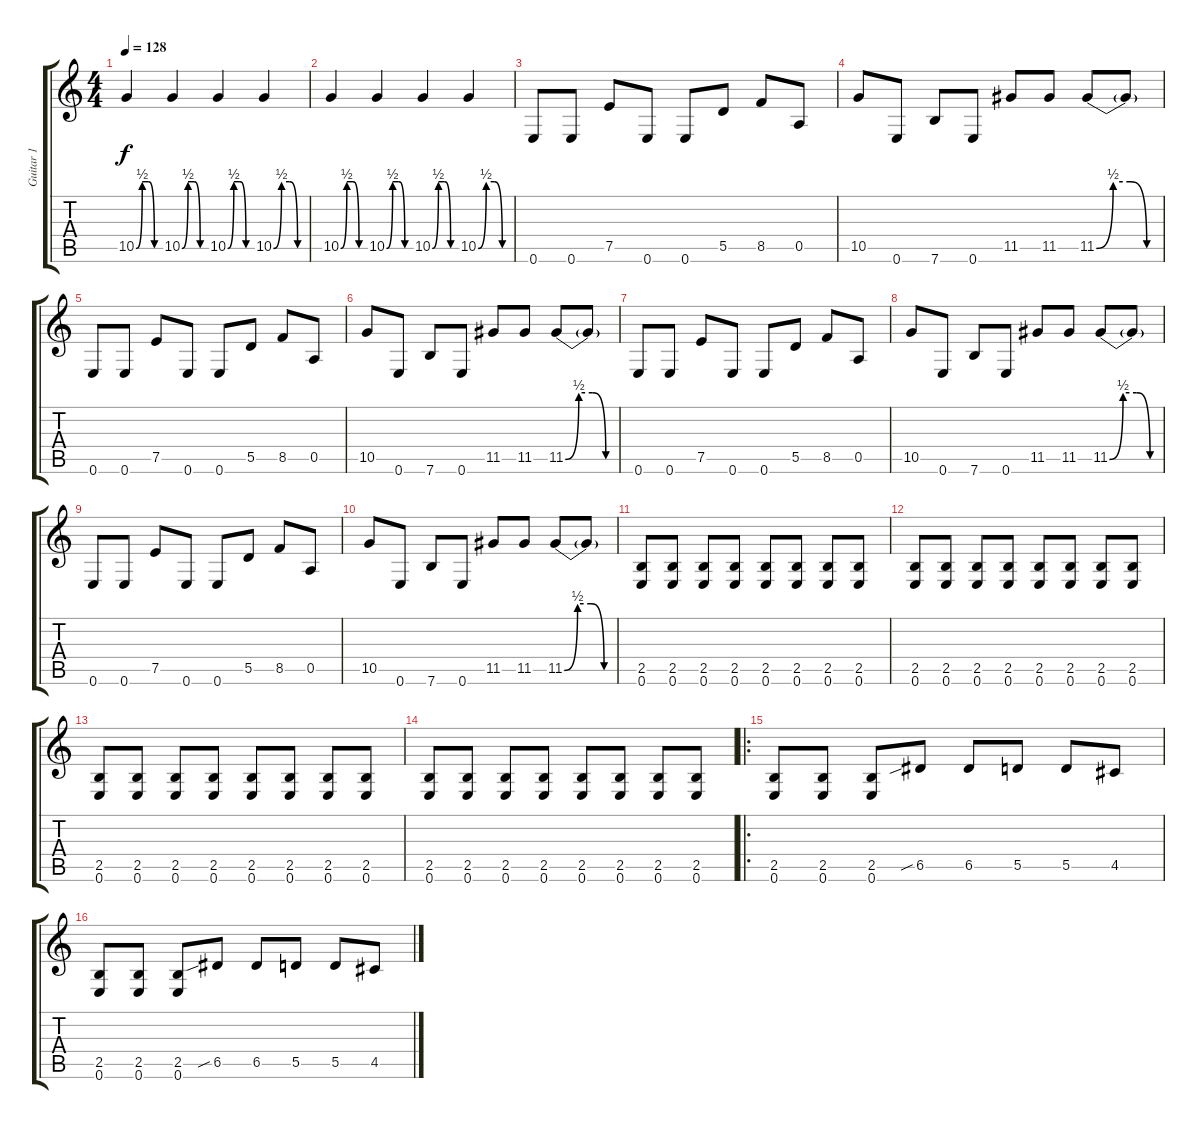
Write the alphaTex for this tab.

\track ("Guitar 1" "Guitar 1") {instrument distortionguitar}
\staff {score tabs}
\tuning (E4 B3 G3 D3 A2 E2) {hide}
\ts (4 4)
\tempo 128
\clef g2
\ks c
10.5{be (custom 0 0 15 2 30 2 45 0 60 0)}.4{dy f} 10.5{be (custom 0 0 15 2 30 2 45 0 60 0)}.4 10.5{be (custom 0 0 15 2 30 2 45 0 60 0)}.4 10.5{be (custom 0 0 15 2 30 2 45 0 60 0)}.4 |
10.5{be (custom 0 0 15 2 30 2 45 0 60 0)}.4 10.5{be (custom 0 0 15 2 30 2 45 0 60 0)}.4 10.5{be (custom 0 0 15 2 30 2 45 0 60 0)}.4 10.5{be (custom 0 0 15 2 30 2 45 0 60 0)}.4 |
0.6.8 0.6.8 7.5.8 0.6.8 0.6.8 5.5.8 8.5.8 0.5.8 |
10.5.8 0.6.8 7.6.8 0.6.8 11.5.8 11.5.8 11.5{be (custom 0 0 15 2 30 2 45 0 60 0)}.8 11.5{t}.8 |
0.6.8 0.6.8 7.5.8 0.6.8 0.6.8 5.5.8 8.5.8 0.5.8 |
10.5.8 0.6.8 7.6.8 0.6.8 11.5.8 11.5.8 11.5{be (custom 0 0 15 2 30 2 45 0 60 0)}.8 11.5{t}.8 |
0.6.8 0.6.8 7.5.8 0.6.8 0.6.8 5.5.8 8.5.8 0.5.8 |
10.5.8 0.6.8 7.6.8 0.6.8 11.5.8 11.5.8 11.5{be (custom 0 0 15 2 30 2 45 0 60 0)}.8 11.5{t}.8 |
0.6.8 0.6.8 7.5.8 0.6.8 0.6.8 5.5.8 8.5.8 0.5.8 |
10.5.8 0.6.8 7.6.8 0.6.8 11.5.8 11.5.8 11.5{be (custom 0 0 15 2 30 2 45 0 60 0)}.8 11.5{t}.8 |
(2.5 0.6).8 (2.5 0.6).8 (2.5 0.6).8 (2.5 0.6).8 (2.5 0.6).8 (2.5 0.6).8 (2.5 0.6).8 (2.5 0.6).8 |
(2.5 0.6).8 (2.5 0.6).8 (2.5 0.6).8 (2.5 0.6).8 (2.5 0.6).8 (2.5 0.6).8 (2.5 0.6).8 (2.5 0.6).8 |
(2.5 0.6).8 (2.5 0.6).8 (2.5 0.6).8 (2.5 0.6).8 (2.5 0.6).8 (2.5 0.6).8 (2.5 0.6).8 (2.5 0.6).8 |
(2.5 0.6).8 (2.5 0.6).8 (2.5 0.6).8 (2.5 0.6).8 (2.5 0.6).8 (2.5 0.6).8 (2.5 0.6).8 (2.5 0.6).8 |
\ro
(2.5 0.6).8 (2.5 0.6).8 (2.5 0.6).8 6.5{sib}.8 6.5.8 5.5.8 5.5.8 4.5.8 |
(2.5 0.6).8 (2.5 0.6).8 (2.5 0.6).8 6.5{sib}.8 6.5.8 5.5.8 5.5.8 4.5.8
